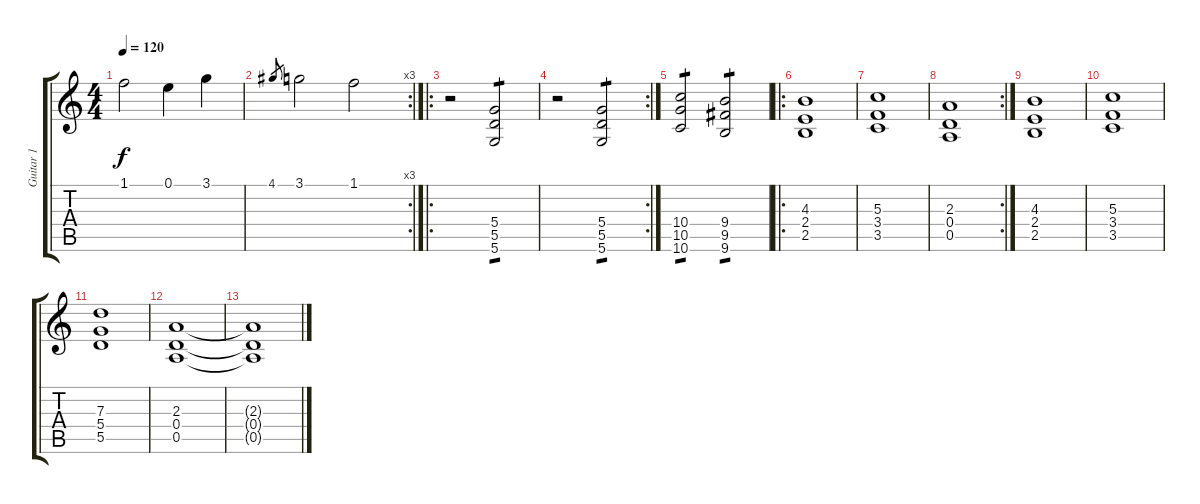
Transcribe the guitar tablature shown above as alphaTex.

\track ("Guitar 1" "Guitar 1") {instrument distortionguitar}
\staff {score tabs}
\tuning (E4 B3 G3 D3 A2 D2) {hide}
\ts (4 4)
\tempo 120
\clef g2
\ks c
1.1.2{dy f} 0.1.4 3.1.4 |
\rc 3
4.1.8{gr} 3.1.2 1.1.2 |
\ro
r.2{instrument distortionguitar} (5.4 5.5 5.6).2{tp 1} |
\rc 2
r.2 (5.4 5.5 5.6).2{tp 1} |
(10.4 10.5 10.6).2{tp 1} (9.4 9.5 9.6).2{tp 1} |
\ro
(4.3 2.4 2.5).1{instrument distortionguitar} |
(5.3 3.4 3.5).1 |
\rc 2
(2.3 0.4 0.5).1 |
(4.3 2.4 2.5).1 |
(5.3 3.4 3.5).1 |
(7.3 5.4 5.5).1 |
(2.3 0.4 0.5).1 |
(2.3{t} 0.4{t} 0.5{t}).1
